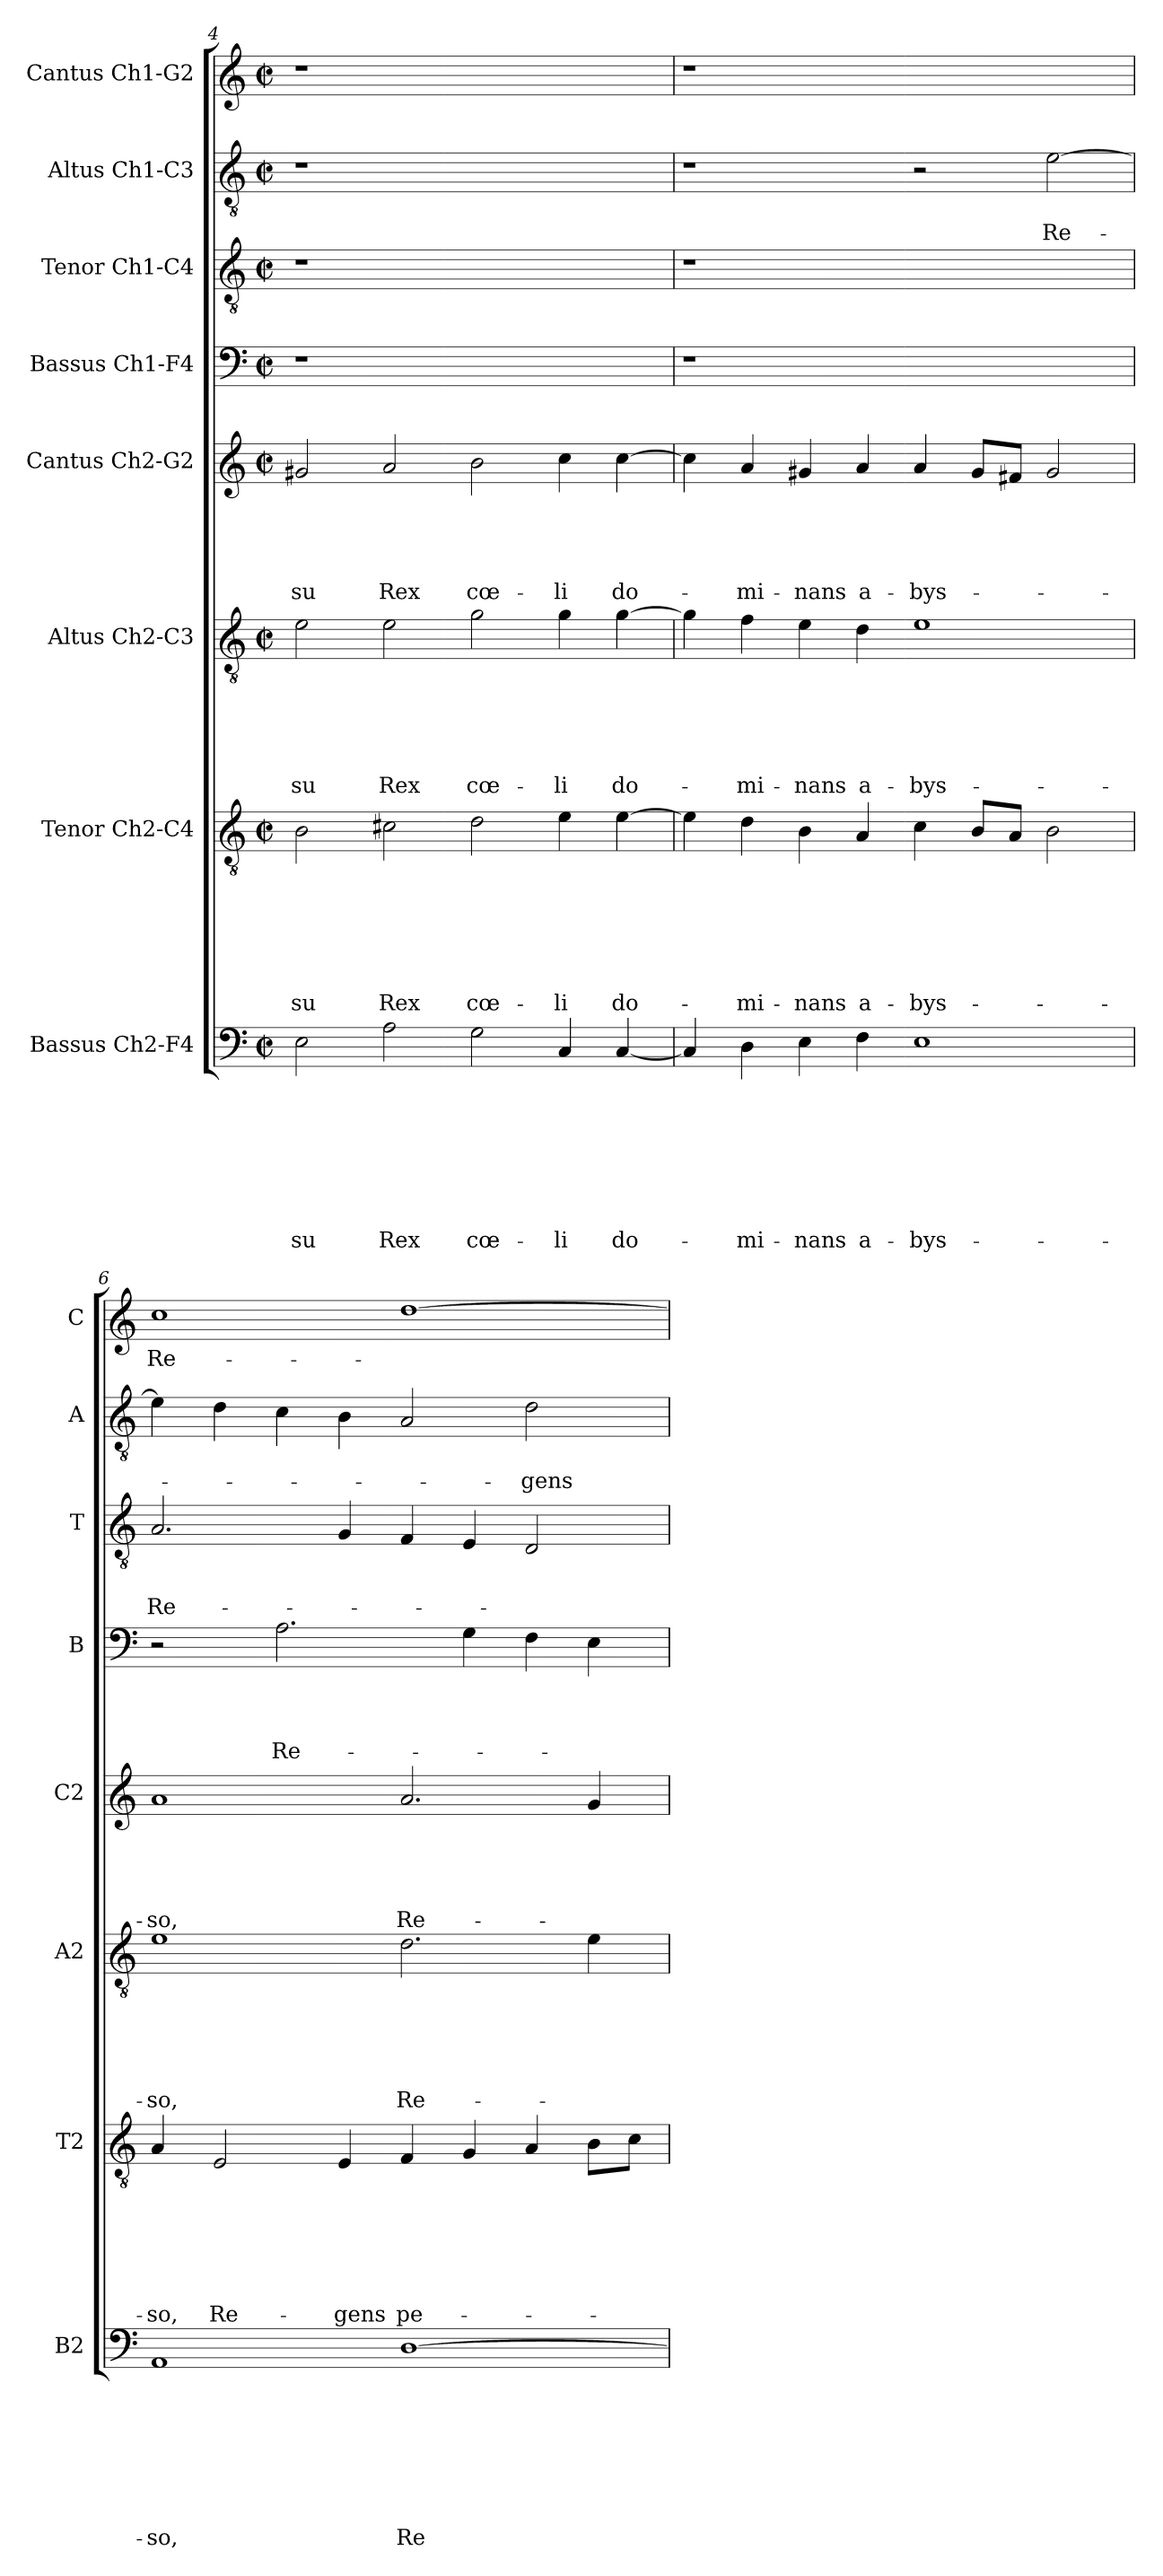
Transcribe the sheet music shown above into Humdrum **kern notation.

**kern	**text	**text	**text	**text	**text	**text	**text	**text	**kern	**text	**text	**text	**text	**text	**text	**text	**kern	**text	**text	**text	**text	**text	**text	**kern	**text	**text	**text	**text	**text	**kern	**text	**text	**text	**text	**kern	**text	**text	**text	**kern	**text	**text	**kern	**text
*part8	*part8	*part8	*part8	*part8	*part8	*part8	*part8	*part8	*part7	*part7	*part7	*part7	*part7	*part7	*part7	*part7	*part6	*part6	*part6	*part6	*part6	*part6	*part6	*part5	*part5	*part5	*part5	*part5	*part5	*part4	*part4	*part4	*part4	*part4	*part3	*part3	*part3	*part3	*part2	*part2	*part2	*part1	*part1
*staff8	*staff8	*staff8	*staff8	*staff8	*staff8	*staff8	*staff8	*staff8	*staff7	*staff7	*staff7	*staff7	*staff7	*staff7	*staff7	*staff7	*staff6	*staff6	*staff6	*staff6	*staff6	*staff6	*staff6	*staff5	*staff5	*staff5	*staff5	*staff5	*staff5	*staff4	*staff4	*staff4	*staff4	*staff4	*staff3	*staff3	*staff3	*staff3	*staff2	*staff2	*staff2	*staff1	*staff1
*I"Bassus Ch2-F4	*	*	*	*	*	*	*	*	*I"Tenor Ch2-C4	*	*	*	*	*	*	*	*I"Altus Ch2-C3	*	*	*	*	*	*	*I"Cantus Ch2-G2	*	*	*	*	*	*I"Bassus Ch1-F4	*	*	*	*	*I"Tenor Ch1-C4	*	*	*	*I"Altus Ch1-C3	*	*	*I"Cantus Ch1-G2	*
*I'B2	*	*	*	*	*	*	*	*	*I'T2	*	*	*	*	*	*	*	*I'A2	*	*	*	*	*	*	*I'C2	*	*	*	*	*	*I'B	*	*	*	*	*I'T	*	*	*	*I'A	*	*	*I'C	*
*clefF4	*	*	*	*	*	*	*	*	*clefGv2	*	*	*	*	*	*	*	*clefGv2	*	*	*	*	*	*	*clefG2	*	*	*	*	*	*clefF4	*	*	*	*	*clefGv2	*	*	*	*clefGv2	*	*	*clefG2	*
*k[]	*	*	*	*	*	*	*	*	*k[]	*	*	*	*	*	*	*	*k[]	*	*	*	*	*	*	*k[]	*	*	*	*	*	*k[]	*	*	*	*	*k[]	*	*	*	*k[]	*	*	*k[]	*
*C:	*	*	*	*	*	*	*	*	*C:	*	*	*	*	*	*	*	*C:	*	*	*	*	*	*	*C:	*	*	*	*	*	*C:	*	*	*	*	*C:	*	*	*	*C:	*	*	*C:	*
*M2/2	*	*	*	*	*	*	*	*	*M2/2	*	*	*	*	*	*	*	*M2/2	*	*	*	*	*	*	*M2/2	*	*	*	*	*	*M2/2	*	*	*	*	*M2/2	*	*	*	*M2/2	*	*	*M2/2	*
*met(c|)	*	*	*	*	*	*	*	*	*met(c|)	*	*	*	*	*	*	*	*met(c|)	*	*	*	*	*	*	*met(c|)	*	*	*	*	*	*met(c|)	*	*	*	*	*met(c|)	*	*	*	*met(c|)	*	*	*met(c|)	*
=4	=4	=4	=4	=4	=4	=4	=4	=4	=4	=4	=4	=4	=4	=4	=4	=4	=4	=4	=4	=4	=4	=4	=4	=4	=4	=4	=4	=4	=4	=4	=4	=4	=4	=4	=4	=4	=4	=4	=4	=4	=4	=4	=4
!	!	!	!	!	!	!	!	!LO:LY:b	!	!	!	!	!	!	!	!LO:LY:b	!	!	!	!	!	!	!LO:LY:b	!	!	!	!	!	!LO:LY:b	!	!	!	!	!	!	!	!	!	!	!	!	!	!
2E\	.	.	.	.	.	.	.	-su	2B\	.	.	.	.	.	.	-su	2e\	.	.	.	.	.	-su	2g#X/	.	.	.	.	-su	1r	.	.	.	.	1r	.	.	.	1r	.	.	1r	.
!	!	!	!	!	!	!	!	!LO:LY:b	!	!	!	!	!	!	!	!LO:LY:b	!	!	!	!	!	!	!LO:LY:b	!	!	!	!	!	!LO:LY:b	!	!	!	!	!	!	!	!	!	!	!	!	!	!
2A\	.	.	.	.	.	.	.	Rex	2c#X\	.	.	.	.	.	.	Rex	2e\	.	.	.	.	.	Rex	2a/	.	.	.	.	Rex	.	.	.	.	.	.	.	.	.	.	.	.	.	.
!	!	!	!	!	!	!	!	!LO:LY:b	!	!	!	!	!	!	!	!LO:LY:b	!	!	!	!	!	!	!LO:LY:b	!	!	!	!	!	!LO:LY:b	!	!	!	!	!	!	!	!	!	!	!	!	!	!
2G\	.	.	.	.	.	.	.	cœ-	2d\	.	.	.	.	.	.	cœ-	2g\	.	.	.	.	.	cœ-	2b\	.	.	.	.	cœ-	1ryy	.	.	.	.	1ryy	.	.	.	1ryy	.	.	1ryy	.
!	!	!	!	!	!	!	!	!LO:LY:b	!	!	!	!	!	!	!	!LO:LY:b	!	!	!	!	!	!	!LO:LY:b	!	!	!	!	!	!LO:LY:b	!	!	!	!	!	!	!	!	!	!	!	!	!	!
4C/	.	.	.	.	.	.	.	-li	4e\	.	.	.	.	.	.	-li	4g\	.	.	.	.	.	-li	4cc\	.	.	.	.	-li	.	.	.	.	.	.	.	.	.	.	.	.	.	.
!	!	!	!	!	!	!	!	!LO:LY:b	!	!	!	!	!	!	!	!LO:LY:b	!	!	!	!	!	!	!LO:LY:b	!	!	!	!	!	!LO:LY:b	!	!	!	!	!	!	!	!	!	!	!	!	!	!
[4C/	.	.	.	.	.	.	.	do-	[4e\	.	.	.	.	.	.	do-	[4g\	.	.	.	.	.	do-	[4cc\	.	.	.	.	do-	.	.	.	.	.	.	.	.	.	.	.	.	.	.
!!LO:LB:g=z
=5	=5	=5	=5	=5	=5	=5	=5	=5	=5	=5	=5	=5	=5	=5	=5	=5	=5	=5	=5	=5	=5	=5	=5	=5	=5	=5	=5	=5	=5	=5	=5	=5	=5	=5	=5	=5	=5	=5	=5	=5	=5	=5	=5
4C/]	.	.	.	.	.	.	.	.	4e\]	.	.	.	.	.	.	.	4g\]	.	.	.	.	.	.	4cc\]	.	.	.	.	.	1r	.	.	.	.	1r	.	.	.	1r	.	.	1r	.
!	!	!	!	!	!	!	!	!LO:LY:b	!	!	!	!	!	!	!	!LO:LY:b	!	!	!	!	!	!	!LO:LY:b	!	!	!	!	!	!LO:LY:b	!	!	!	!	!	!	!	!	!	!	!	!	!	!
4D\	.	.	.	.	.	.	.	-mi-	4d\	.	.	.	.	.	.	-mi-	4f\	.	.	.	.	.	-mi-	4a/	.	.	.	.	-mi-	.	.	.	.	.	.	.	.	.	.	.	.	.	.
!	!	!	!	!	!	!	!	!LO:LY:b	!	!	!	!	!	!	!	!LO:LY:b	!	!	!	!	!	!	!LO:LY:b	!	!	!	!	!	!LO:LY:b	!	!	!	!	!	!	!	!	!	!	!	!	!	!
4E\	.	.	.	.	.	.	.	-nans	4B\	.	.	.	.	.	.	-nans	4e\	.	.	.	.	.	-nans	4g#X/	.	.	.	.	-nans	.	.	.	.	.	.	.	.	.	.	.	.	.	.
!	!	!	!	!	!	!	!	!LO:LY:b	!	!	!	!	!	!	!	!LO:LY:b	!	!	!	!	!	!	!LO:LY:b	!	!	!	!	!	!LO:LY:b	!	!	!	!	!	!	!	!	!	!	!	!	!	!
4F\	.	.	.	.	.	.	.	a-	4A/	.	.	.	.	.	.	a-	4d\	.	.	.	.	.	a-	4a/	.	.	.	.	a-	.	.	.	.	.	.	.	.	.	.	.	.	.	.
!	!	!	!	!	!	!	!	!LO:LY:b	!	!	!	!	!	!	!	!LO:LY:b	!	!	!	!	!	!	!LO:LY:b	!	!	!	!	!	!LO:LY:b	!	!	!	!	!	!	!	!	!	!	!	!	!	!
1E	.	.	.	.	.	.	.	-bys-	4c\	.	.	.	.	.	.	-bys-	1e	.	.	.	.	.	-bys-	4a/	.	.	.	.	-bys-	1ryy	.	.	.	.	1ryy	.	.	.	2r	.	.	1ryy	.
.	.	.	.	.	.	.	.	.	8B/L	.	.	.	.	.	.	.	.	.	.	.	.	.	.	8g#/L	.	.	.	.	.	.	.	.	.	.	.	.	.	.	.	.	.	.	.
.	.	.	.	.	.	.	.	.	8A/J	.	.	.	.	.	.	.	.	.	.	.	.	.	.	8f#X/J	.	.	.	.	.	.	.	.	.	.	.	.	.	.	.	.	.	.	.
!	!	!	!	!	!	!	!	!	!	!	!	!	!	!	!	!	!	!	!	!	!	!	!	!	!	!	!	!	!	!	!	!	!	!	!	!	!	!	!	!	!LO:LY:b	!	!
.	.	.	.	.	.	.	.	.	2B\	.	.	.	.	.	.	.	.	.	.	.	.	.	.	2g#/	.	.	.	.	.	.	.	.	.	.	.	.	.	.	[2e\	.	Re-	.	.
=6	=6	=6	=6	=6	=6	=6	=6	=6	=6	=6	=6	=6	=6	=6	=6	=6	=6	=6	=6	=6	=6	=6	=6	=6	=6	=6	=6	=6	=6	=6	=6	=6	=6	=6	=6	=6	=6	=6	=6	=6	=6	=6	=6
!	!	!	!	!	!	!	!	!LO:LY:b	!	!	!	!	!	!	!	!LO:LY:b	!	!	!	!	!	!	!LO:LY:b	!	!	!	!	!	!LO:LY:b	!	!	!	!	!	!	!	!	!LO:LY:b	!	!	!	!	!LO:LY:b
1AA	.	.	.	.	.	.	.	-so,	4A/	.	.	.	.	.	.	-so,	1e	.	.	.	.	.	-so,	1a	.	.	.	.	-so,	2r	.	.	.	.	2.A/	.	.	Re-	4e\]	.	.	1cc	Re-
!	!	!	!	!	!	!	!	!	!	!	!	!	!	!	!	!LO:LY:b	!	!	!	!	!	!	!	!	!	!	!	!	!	!	!	!	!	!	!	!	!	!	!	!	!	!	!
.	.	.	.	.	.	.	.	.	2E/	.	.	.	.	.	.	Re-	.	.	.	.	.	.	.	.	.	.	.	.	.	.	.	.	.	.	.	.	.	.	4d\	.	.	.	.
!	!	!	!	!	!	!	!	!	!	!	!	!	!	!	!	!	!	!	!	!	!	!	!	!	!	!	!	!	!	!	!	!	!	!LO:LY:b	!	!	!	!	!	!	!	!	!
.	.	.	.	.	.	.	.	.	.	.	.	.	.	.	.	.	.	.	.	.	.	.	.	.	.	.	.	.	.	2.A\	.	.	.	Re-	.	.	.	.	4c\	.	.	.	.
!	!	!	!	!	!	!	!	!	!	!	!	!	!	!	!	!LO:LY:b	!	!	!	!	!	!	!	!	!	!	!	!	!	!	!	!	!	!	!	!	!	!	!	!	!	!	!
.	.	.	.	.	.	.	.	.	4E/	.	.	.	.	.	.	-gens	.	.	.	.	.	.	.	.	.	.	.	.	.	.	.	.	.	.	4G/	.	.	.	4B\	.	.	.	.
!	!	!	!	!	!	!	!	!LO:LY:b	!	!	!	!	!	!	!	!LO:LY:b	!	!	!	!	!	!	!LO:LY:b	!	!	!	!	!	!LO:LY:b	!	!	!	!	!	!	!	!	!	!	!	!	!	!
[1D	.	.	.	.	.	.	.	Re-	4F/	.	.	.	.	.	.	pe-	2.d\	.	.	.	.	.	Re-	2.a/	.	.	.	.	Re-	.	.	.	.	.	4F/	.	.	.	2A/	.	.	[1dd	.
.	.	.	.	.	.	.	.	.	4G/	.	.	.	.	.	.	.	.	.	.	.	.	.	.	.	.	.	.	.	.	4G\	.	.	.	.	4E/	.	.	.	.	.	.	.	.
!	!	!	!	!	!	!	!	!	!	!	!	!	!	!	!	!	!	!	!	!	!	!	!	!	!	!	!	!	!	!	!	!	!	!	!	!	!	!	!	!	!LO:LY:b	!	!
.	.	.	.	.	.	.	.	.	4A/	.	.	.	.	.	.	.	.	.	.	.	.	.	.	.	.	.	.	.	.	4F\	.	.	.	.	2D/	.	.	.	2d\	.	-gens	.	.
.	.	.	.	.	.	.	.	.	8B\L	.	.	.	.	.	.	.	4e\	.	.	.	.	.	.	4g/	.	.	.	.	.	4E\	.	.	.	.	.	.	.	.	.	.	.	.	.
.	.	.	.	.	.	.	.	.	8c\J	.	.	.	.	.	.	.	.	.	.	.	.	.	.	.	.	.	.	.	.	.	.	.	.	.	.	.	.	.	.	.	.	.	.
=	=	=	=	=	=	=	=	=	=	=	=	=	=	=	=	=	=	=	=	=	=	=	=	=	=	=	=	=	=	=	=	=	=	=	=	=	=	=	=	=	=	=	=
*-	*-	*-	*-	*-	*-	*-	*-	*-	*-	*-	*-	*-	*-	*-	*-	*-	*-	*-	*-	*-	*-	*-	*-	*-	*-	*-	*-	*-	*-	*-	*-	*-	*-	*-	*-	*-	*-	*-	*-	*-	*-	*-	*-
